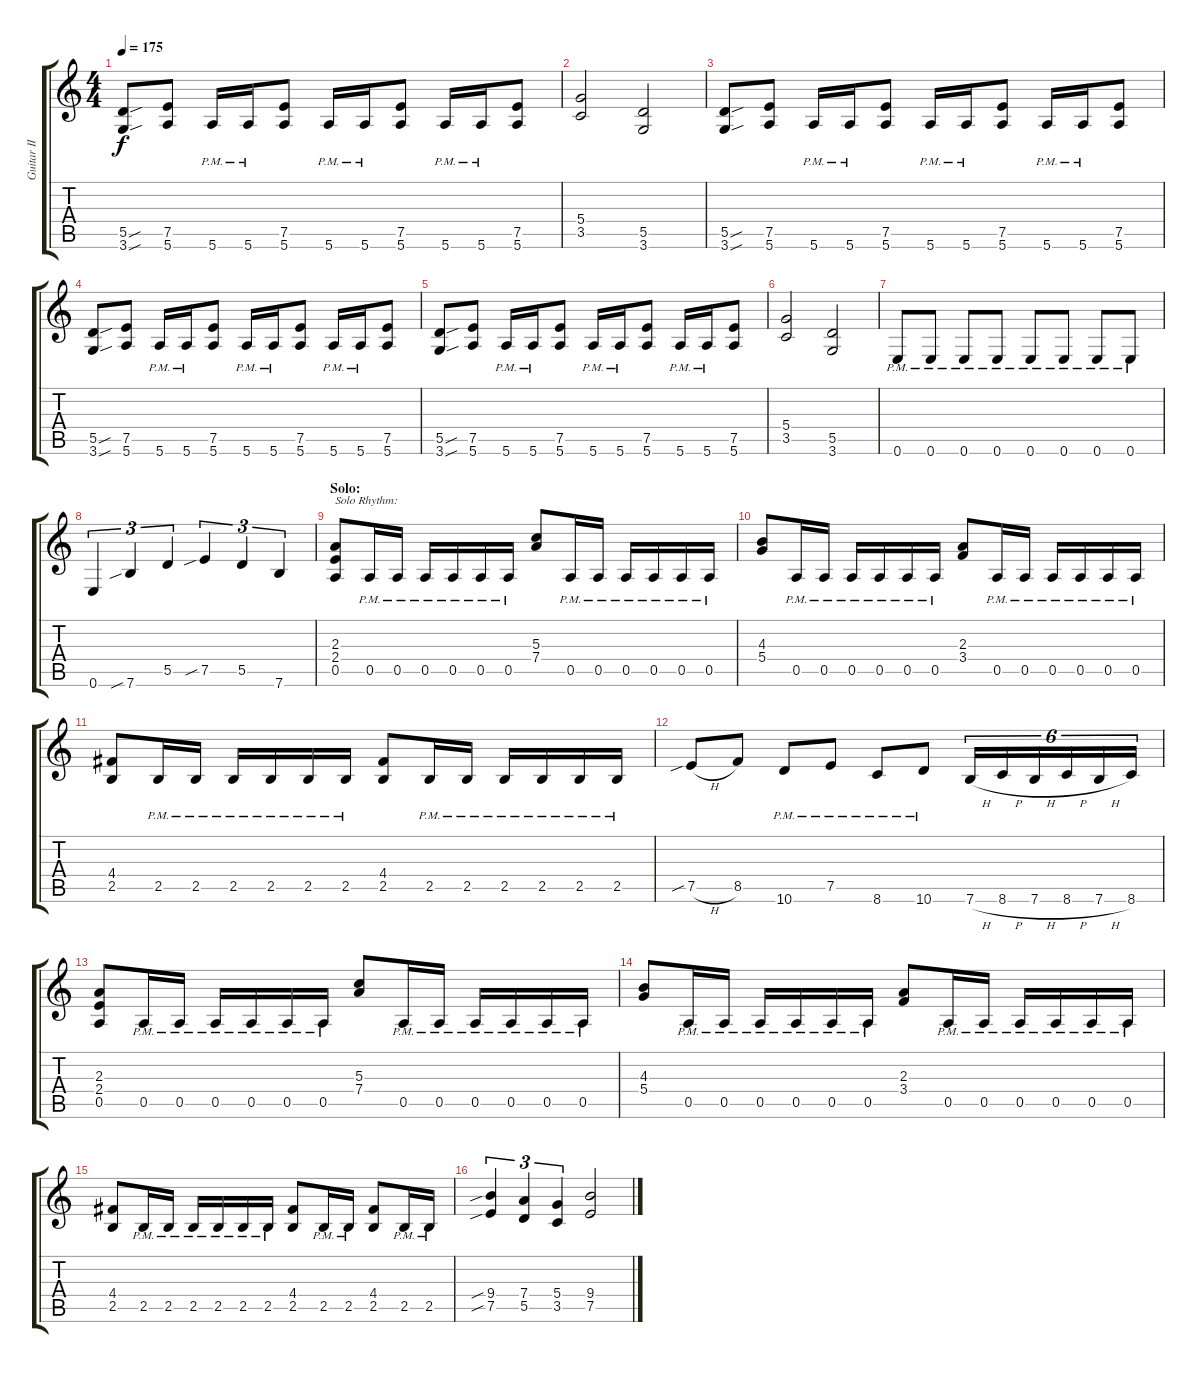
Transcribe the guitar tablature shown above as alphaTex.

\track ("Guitar II" "Guitar II") {instrument distortionguitar}
\staff {score tabs}
\tuning (E4 B3 G3 D3 A2 E2) {hide}
\ts (4 4)
\tempo 175
\clef g2
\ks c
(5.5{sou} 3.6{sou}).8{dy f} (7.5 5.6).8 5.6{pm}.16 5.6{pm}.16 (7.5 5.6).8 5.6{pm}.16 5.6{pm}.16 (7.5 5.6).8 5.6{pm}.16 5.6{pm}.16 (7.5 5.6).8 |
(5.4 3.5).2 (5.5 3.6).2 |
(5.5{sou} 3.6{sou}).8 (7.5 5.6).8 5.6{pm}.16 5.6{pm}.16 (7.5 5.6).8 5.6{pm}.16 5.6{pm}.16 (7.5 5.6).8 5.6{pm}.16 5.6{pm}.16 (7.5 5.6).8 |
(5.5{sou} 3.6{sou}).8 (7.5 5.6).8 5.6{pm}.16 5.6{pm}.16 (7.5 5.6).8 5.6{pm}.16 5.6{pm}.16 (7.5 5.6).8 5.6{pm}.16 5.6{pm}.16 (7.5 5.6).8 |
(5.5{sou} 3.6{sou}).8 (7.5 5.6).8 5.6{pm}.16 5.6{pm}.16 (7.5 5.6).8 5.6{pm}.16 5.6{pm}.16 (7.5 5.6).8 5.6{pm}.16 5.6{pm}.16 (7.5 5.6).8 |
(5.4 3.5).2 (5.5 3.6).2 |
0.6{pm}.8 0.6{pm}.8 0.6{pm}.8 0.6{pm}.8 0.6{pm}.8 0.6{pm}.8 0.6{pm}.8 0.6{pm}.8 |
0.6.4{tu (3 2)} 7.6{sib}.4{tu (3 2)} 5.5.4{tu (3 2)} 7.5{sib}.4{tu (3 2)} 5.5.4{tu (3 2)} 7.6.4{tu (3 2)} |
\section ("" "Solo:")
(2.3 2.4 0.5).8{txt "Solo Rhythm:"} 0.5{pm}.16 0.5{pm}.16 0.5{pm}.16 0.5{pm}.16 0.5{pm}.16 0.5{pm}.16 (5.3 7.4).8 0.5{pm}.16 0.5{pm}.16 0.5{pm}.16 0.5{pm}.16 0.5{pm}.16 0.5{pm}.16 |
(4.3 5.4).8 0.5{pm}.16 0.5{pm}.16 0.5{pm}.16 0.5{pm}.16 0.5{pm}.16 0.5{pm}.16 (2.3 3.4).8 0.5{pm}.16 0.5{pm}.16 0.5{pm}.16 0.5{pm}.16 0.5{pm}.16 0.5{pm}.16 |
(4.4 2.5).8 2.5{pm}.16 2.5{pm}.16 2.5{pm}.16 2.5{pm}.16 2.5{pm}.16 2.5{pm}.16 (4.4 2.5).8 2.5{pm}.16 2.5{pm}.16 2.5{pm}.16 2.5{pm}.16 2.5{pm}.16 2.5{pm}.16 |
7.5{sib h}.8 8.5.8 10.6{pm}.8 7.5{pm}.8 8.6{pm}.8 10.6{pm}.8 7.6{h}.16{tu (6 4)} 8.6{h}.16{tu (6 4)} 7.6{h}.16{tu (6 4)} 8.6{h}.16{tu (6 4)} 7.6{h}.16{tu (6 4)} 8.6.16{tu (6 4)} |
(2.3 2.4 0.5).8 0.5{pm}.16 0.5{pm}.16 0.5{pm}.16 0.5{pm}.16 0.5{pm}.16 0.5{pm}.16 (5.3 7.4).8 0.5{pm}.16 0.5{pm}.16 0.5{pm}.16 0.5{pm}.16 0.5{pm}.16 0.5{pm}.16 |
(4.3 5.4).8 0.5{pm}.16 0.5{pm}.16 0.5{pm}.16 0.5{pm}.16 0.5{pm}.16 0.5{pm}.16 (2.3 3.4).8 0.5{pm}.16 0.5{pm}.16 0.5{pm}.16 0.5{pm}.16 0.5{pm}.16 0.5{pm}.16 |
(4.4 2.5).8 2.5{pm}.16 2.5{pm}.16 2.5{pm}.16 2.5{pm}.16 2.5{pm}.16 2.5{pm}.16 (4.4 2.5).8 2.5{pm}.16 2.5{pm}.16 (4.4 2.5).8 2.5{pm}.16 2.5{pm}.16 |
(9.4{sib} 7.5{sib}).4{tu (3 2)} (7.4 5.5).4{tu (3 2)} (5.4 3.5).4{tu (3 2)} (9.4 7.5).2
